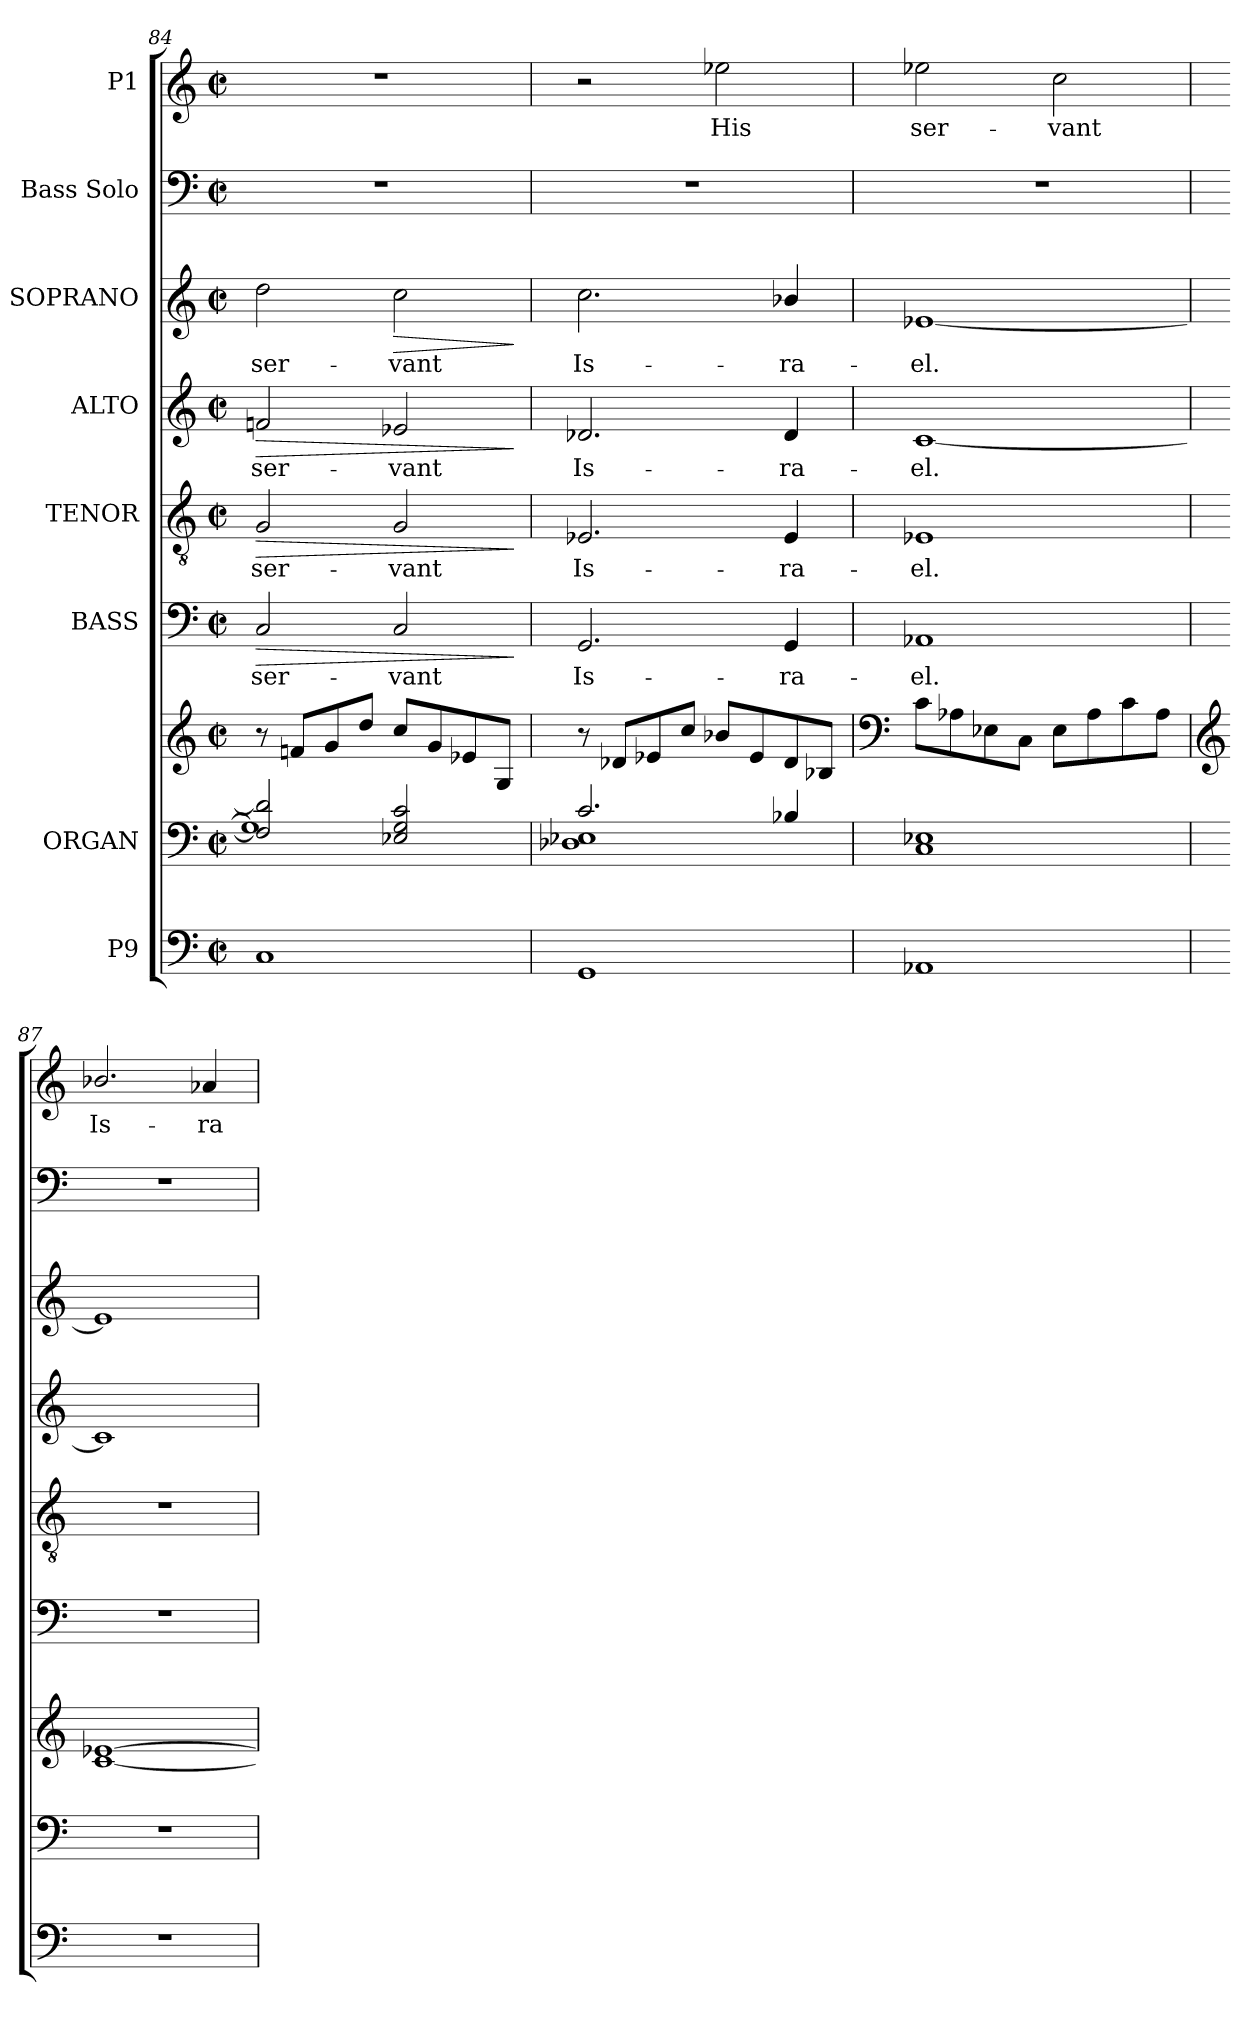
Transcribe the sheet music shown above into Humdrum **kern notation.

**kern	**kern	**kern	**kern	**text	**dynam	**kern	**text	**dynam	**kern	**text	**dynam	**kern	**text	**dynam	**kern	**kern	**text
*part8	*part7	*part7	*part6	*part6	*part6	*part5	*part5	*part5	*part4	*part4	*part4	*part3	*part3	*part3	*part2	*part1	*part1
*staff9	*staff8	*staff7	*staff6	*staff6	*staff6	*staff5	*staff5	*staff5	*staff4	*staff4	*staff4	*staff3	*staff3	*staff3	*staff2	*staff1	*staff1
*I"P9	*I"ORGAN	*	*I"BASS	*	*	*I"TENOR	*	*	*I"ALTO	*	*	*I"SOPRANO	*	*	*I"Bass Solo	*I"P1	*
*clefF4	*clefF4	*clefG2	*clefF4	*	*	*clefGv2	*	*	*clefG2	*	*	*clefG2	*	*	*clefF4	*clefG2	*
*	*	*	*	*	*	*ITrd7c12	*	*	*	*	*	*	*	*	*	*	*
*k[]	*k[]	*k[]	*k[]	*	*	*k[]	*	*	*k[]	*	*	*k[]	*	*	*k[]	*k[]	*
*C:	*C:	*C:	*C:	*	*	*C:	*	*	*C:	*	*	*C:	*	*	*C:	*C:	*
*M2/2	*M2/2	*M2/2	*M2/2	*	*	*M2/2	*	*	*M2/2	*	*	*M2/2	*	*	*M2/2	*M2/2	*
*met(c|)	*met(c|)	*met(c|)	*met(c|)	*	*	*met(c|)	*	*	*met(c|)	*	*	*met(c|)	*	*	*met(c|)	*met(c|)	*
=84	=84	=84	=84	=84	=84	=84	=84	=84	=84	=84	=84	=84	=84	=84	=84	=84	=84
*	*^	*	*	*	*	*	*	*	*	*	*	*	*	*	*	*	*
!	!	!	!	!	!LO:LY:b:color=#000000	!LO:HP:b	!	!	!	!	!	!	!	!	!	!	!	!
!	!	!	!	!	!	!	!	!LO:LY:b:color=#000000	!LO:HP:b	!	!	!	!	!	!	!	!	!
!	!	!	!	!	!	!	!	!	!	!	!LO:LY:b:color=#000000	!LO:HP:b	!	!	!	!	!	!
!	!	!	!	!	!	!	!	!	!	!	!	!	!	!LO:LY:b:color=#000000	!	!	!	!
1Ci	2Fi/] 2di]	1Gi]	8r	2Ci/	ser-	>	2GGi/	ser-	>	2fni/	ser-	>	2ddi\	ser-	.	1r	1r	.
.	.	.	8fni/L	.	.	.	.	.	.	.	.	.	.	.	.	.	.	.
.	.	.	8gi/	.	.	.	.	.	.	.	.	.	.	.	.	.	.	.
.	.	.	8ddi/J	.	.	.	.	.	.	.	.	.	.	.	.	.	.	.
!	!	!	!	!	!LO:LY:b:color=#000000	!	!	!	!	!	!	!	!	!	!	!	!	!
!	!	!	!	!	!	!	!	!LO:LY:b:color=#000000	!	!	!	!	!	!	!	!	!	!
!	!	!	!	!	!	!	!	!	!	!	!LO:LY:b:color=#000000	!	!	!	!	!	!	!
!	!	!	!	!	!	!	!	!	!	!	!	!	!	!LO:LY:b:color=#000000	!LO:HP:b	!	!	!
.	2E-Xi/ 2Gi 2ci	.	8cci/L	2Ci/	-vant	.	2GGi/	-vant	.	2e-Xi/	-vant	.	2cci\	-vant	>	.	.	.
.	.	.	8gi/	.	.	.	.	.	.	.	.	.	.	.	.	.	.	.
.	.	.	8e-Xi/	.	.	.	.	.	.	.	.	.	.	.	.	.	.	.
.	.	.	8Gi/J	.	.	.	.	.	.	.	.	.	.	.	.	.	.	.
*	*v	*v	*	*	*	*	*	*	*	*	*	*	*	*	*	*	*	*
.	.	.	.	.	]	.	.	]	.	.	]	.	.	]	.	.	.
=85	=85	=85	=85	=85	=85	=85	=85	=85	=85	=85	=85	=85	=85	=85	=85	=85	=85
*	*^	*	*	*	*	*	*	*	*	*	*	*	*	*	*	*	*
!	!	!	!	!	!LO:LY:b:color=#000000	!	!	!	!	!	!	!	!	!	!	!	!	!
!	!	!	!	!	!	!	!	!LO:LY:b:color=#000000	!	!	!	!	!	!	!	!	!	!
!	!	!	!	!	!	!	!	!	!	!	!LO:LY:b:color=#000000	!	!	!	!	!	!	!
!	!	!	!	!	!	!	!	!	!	!	!	!	!	!LO:LY:b:color=#000000	!	!	!	!
1GGi	2.ci/	1D-Xi 1E-Xi	8r	2.GGi/	Is-	.	2.EE-Xi/	Is-	.	2.d-Xi/	Is-	.	2.cci\	Is-	.	1r	2r	.
.	.	.	8d-Xi/L	.	.	.	.	.	.	.	.	.	.	.	.	.	.	.
.	.	.	8e-Xi/	.	.	.	.	.	.	.	.	.	.	.	.	.	.	.
.	.	.	8cci/J	.	.	.	.	.	.	.	.	.	.	.	.	.	.	.
!	!	!	!	!	!	!	!	!	!	!	!	!	!	!	!	!	!	!LO:LY:b:color=#000000
.	.	.	8b-Xi/L	.	.	.	.	.	.	.	.	.	.	.	.	.	2ee-Xi\	His
.	.	.	8e-i/	.	.	.	.	.	.	.	.	.	.	.	.	.	.	.
!	!	!	!	!	!LO:LY:b:color=#000000	!	!	!	!	!	!	!	!	!	!	!	!	!
!	!	!	!	!	!	!	!	!LO:LY:b:color=#000000	!	!	!	!	!	!	!	!	!	!
!	!	!	!	!	!	!	!	!	!	!	!LO:LY:b:color=#000000	!	!	!	!	!	!	!
!	!	!	!	!	!	!	!	!	!	!	!	!	!	!LO:LY:b:color=#000000	!	!	!	!
.	4B-Xi/	.	8d-i/	4GGi/	-ra-	.	4EE-i/	-ra-	.	4d-i/	-ra-	.	4b-Xi/	-ra-	.	.	.	.
.	.	.	8B-Xi/J	.	.	.	.	.	.	.	.	.	.	.	.	.	.	.
*	*v	*v	*	*	*	*	*	*	*	*	*	*	*	*	*	*	*	*
=86	=86	=86	=86	=86	=86	=86	=86	=86	=86	=86	=86	=86	=86	=86	=86	=86	=86
*	*	*clefF4	*	*	*	*	*	*	*	*	*	*	*	*	*	*	*
!	!	!	!	!LO:LY:b:color=#000000	!	!	!	!	!	!	!	!	!	!	!	!	!
!	!	!	!	!	!	!	!LO:LY:b:color=#000000	!	!	!	!	!	!	!	!	!	!
!	!	!	!	!	!	!	!	!	!	!LO:LY:b:color=#000000	!	!	!	!	!	!	!
!	!	!	!	!	!	!	!	!	!	!	!	!	!LO:LY:b:color=#000000	!	!	!	!
!	!	!	!	!	!	!	!	!	!	!	!	!	!	!	!	!	!LO:LY:b:color=#000000
1AA-Xi	1Ci 1E-Xi	8ci\L	1AA-Xi	-el.	.	1EE-Xi	-el.	.	[1ci	-el.	.	[1e-Xi	-el.	.	1r	2ee-Xi\	ser-
.	.	8A-Xi\	.	.	.	.	.	.	.	.	.	.	.	.	.	.	.
.	.	8E-Xi\	.	.	.	.	.	.	.	.	.	.	.	.	.	.	.
.	.	8Ci\J	.	.	.	.	.	.	.	.	.	.	.	.	.	.	.
!	!	!	!	!	!	!	!	!	!	!	!	!	!	!	!	!	!LO:LY:b:color=#000000
.	.	8E-i\L	.	.	.	.	.	.	.	.	.	.	.	.	.	2cci\	-vant
.	.	8A-i\	.	.	.	.	.	.	.	.	.	.	.	.	.	.	.
.	.	8ci\	.	.	.	.	.	.	.	.	.	.	.	.	.	.	.
.	.	8A-i\J	.	.	.	.	.	.	.	.	.	.	.	.	.	.	.
=87	=87	=87	=87	=87	=87	=87	=87	=87	=87	=87	=87	=87	=87	=87	=87	=87	=87
*	*	*clefG2	*	*	*	*	*	*	*	*	*	*	*	*	*	*	*
!	!	!	!	!	!	!	!	!	!	!	!	!	!	!	!	!	!LO:LY:b:color=#000000
1r	1r	[1ci [1e-Xi	1r	.	.	1r	.	.	1ci]	.	.	1e-i]	.	.	1r	2.b-Xi/	Is-
!	!	!	!	!	!	!	!	!	!	!	!	!	!	!	!	!	!LO:LY:b:color=#000000
.	.	.	.	.	.	.	.	.	.	.	.	.	.	.	.	4a-Xi/	-ra-
=	=	=	=	=	=	=	=	=	=	=	=	=	=	=	=	=	=
*-	*-	*-	*-	*-	*-	*-	*-	*-	*-	*-	*-	*-	*-	*-	*-	*-	*-
